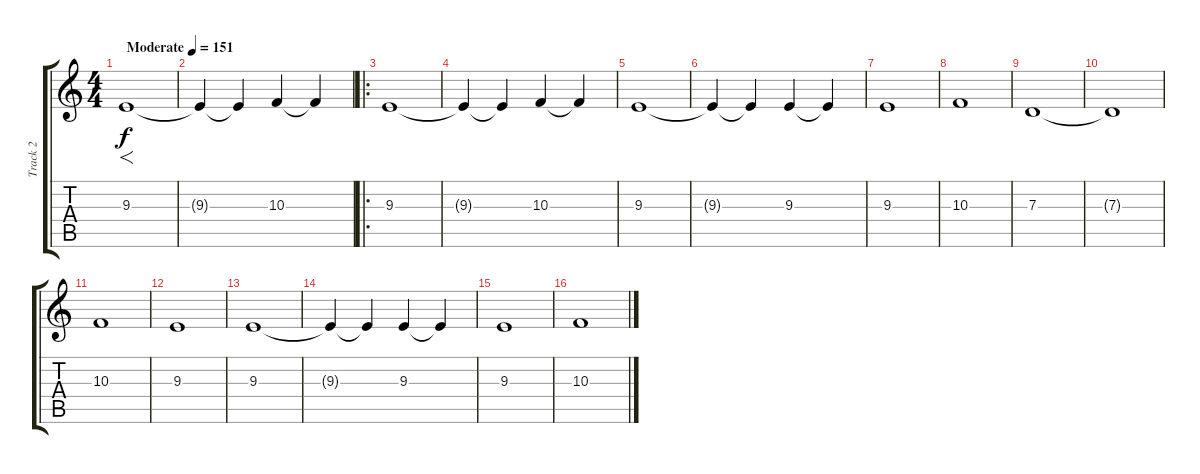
\track ("Track 2" "Track 2") {instrument violin}
\staff {score tabs}
\tuning (E4 B3 G3 D3 A2 E2) {hide}
\ts (4 4)
\tempo (151 "Moderate")
\clef g2
\ks c
9.3.1{f dy f instrument violin} |
9.3{t}.4 9.3{t}.4 10.3.4 10.3{t}.4 |
\ro
9.3.1 |
9.3{t}.4 9.3{t}.4 10.3.4 10.3{t}.4 |
9.3.1 |
9.3{t}.4 9.3{t}.4 9.3.4 9.3{t}.4 |
9.3.1 |
10.3.1 |
7.3.1 |
7.3{t}.1 |
10.3.1 |
9.3.1 |
9.3.1 |
9.3{t}.4 9.3{t}.4 9.3.4 9.3{t}.4 |
9.3.1 |
10.3.1
